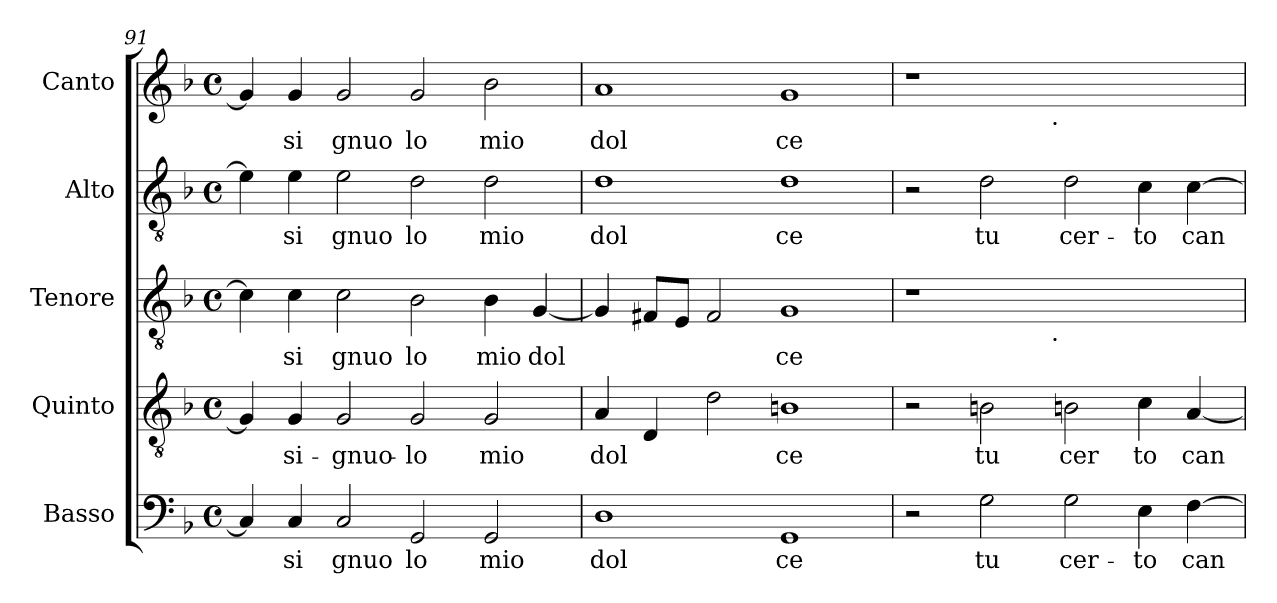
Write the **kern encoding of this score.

**kern	**text	**kern	**text	**kern	**text	**kern	**text	**kern	**text
*part5	*part5	*part4	*part4	*part3	*part3	*part2	*part2	*part1	*part1
*staff5	*staff5	*staff4	*staff4	*staff3	*staff3	*staff2	*staff2	*staff1	*staff1
*I"Basso	*	*I"Quinto	*	*I"Tenore	*	*I"Alto	*	*I"Canto	*
*clefF4	*	*clefGv2	*	*clefGv2	*	*clefGv2	*	*clefG2	*
*k[b-]	*	*k[b-]	*	*k[b-]	*	*k[b-]	*	*k[b-]	*
*F:	*	*F:	*	*F:	*	*F:	*	*F:	*
*M4/4	*	*M4/4	*	*M4/4	*	*M4/4	*	*M4/4	*
*met(c)	*	*met(c)	*	*met(c)	*	*met(c)	*	*met(c)	*
=91	=91	=91	=91	=91	=91	=91	=91	=91	=91
!	!LO:LY:b:cj	!	!LO:LY:b:cj	!	!LO:LY:b:cj	!	!LO:LY:b:cj	!	!LO:LY:b:cj
4C/]	.	4G/]	--	4c\]	.	4e\]	.	4g/]	.
!	!LO:LY:b:cj	!	!LO:LY:b:cj	!	!LO:LY:b:cj	!	!LO:LY:b:cj	!	!LO:LY:b:cj
4C/	si	4G/	-si-	4c\	si	4e\	si	4g/	si
!	!LO:LY:b:cj	!	!LO:LY:b:cj	!	!LO:LY:b:cj	!	!LO:LY:b:cj	!	!LO:LY:b:cj
2C/	gnuo	2G/	-gnuo-	2c\	gnuo	2e\	gnuo	2g/	gnuo
!	!LO:LY:b:cj	!	!LO:LY:b:cj	!	!LO:LY:b:cj	!	!LO:LY:b:cj	!	!LO:LY:b:cj
2GG/	lo	2G/	-lo	2B-\	lo	2d\	lo	2g/	lo
!	!LO:LY:b:cj	!	!LO:LY:b:cj	!	!LO:LY:b:cj	!	!LO:LY:b:cj	!	!LO:LY:b:cj
2GG/	mio	2G/	mio	4B-\	mio	2d\	mio	2b-\	mio
!	!	!	!	!	!LO:LY:b:cj	!	!	!	!
.	.	.	.	[<4G/	dol	.	.	.	.
=92	=92	=92	=92	=92	=92	=92	=92	=92	=92
!	!LO:LY:b:cj	!	!LO:LY:b:cj	!	!LO:LY:b:cj	!	!LO:LY:b:cj	!	!LO:LY:b:cj
1D	dol	4A/	dol-	4G/]	.	1d	dol	1a	dol
!	!	!	!LO:LY:b:cj	!	!LO:LY:b:cj	!	!	!	!
.	.	4D/	--	8F#X/L	.	.	.	.	.
!	!	!	!	!	!LO:LY:b:cj	!	!	!	!
.	.	.	.	8E/J	.	.	.	.	.
!	!	!	!LO:LY:b:cj	!	!LO:LY:b:cj	!	!	!	!
.	.	2d\	--	2F#/	.	.	.	.	.
!	!LO:LY:b:cj	!	!LO:LY:b:cj	!	!LO:LY:b:cj	!	!LO:LY:b:cj	!	!LO:LY:b:cj
1GG	ce	1Bn	-ce	1G	ce	1d	ce	1g	ce
!!LO:LB:g=z
=93	=93	=93	=93	=93	=93	=93	=93	=93	=93
*	*	*	*	*^	*	*	*	*^	*
2r	.	2r	.	1r	2ryy	.	2r	.	1r	2ryy	.
!	!LO:LY:b:cj	!	!LO:LY:b:cj	!	!	!	!	!LO:LY:b:cj	!	!	!
2G\	tu	2B\	tu	.	4...ryy	.	2d\	tu	.	4...ryy	.
!	!	!	!	!	!	!	!	!	!	!LO:TX:b:t=.	!
!	!	!	!	!	!LO:TX:b:t=.	!	!	!	!	!	!
.	.	.	.	.	1ryy	.	.	.	.	1ryy	.
!	!LO:LY:b:cj	!	!LO:LY:b:cj	!	!	!	!	!LO:LY:b:cj	!	!	!
2G\	cer-	2Bn\	cer	1ryy	.	.	2d\	cer-	1ryy	.	.
!	!LO:LY:b:cj	!	!LO:LY:b:cj	!	!	!	!	!LO:LY:b:cj	!	!	!
4E\	-to	4c\	to	.	.	.	4c\	-to	.	.	.
!	!LO:LY:b:cj	!	!LO:LY:b:cj	!	!	!	!	!LO:LY:b:cj	!	!	!
[>4F\	can-	[<4A/	can	.	.	.	[>4c\	can-	.	.	.
.	.	.	.	.	32ryy	.	.	.	.	32ryy	.
*	*	*	*	*v	*v	*	*	*	*v	*v	*
=	=	=	=	=	=	=	=	=	=
*-	*-	*-	*-	*-	*-	*-	*-	*-	*-
